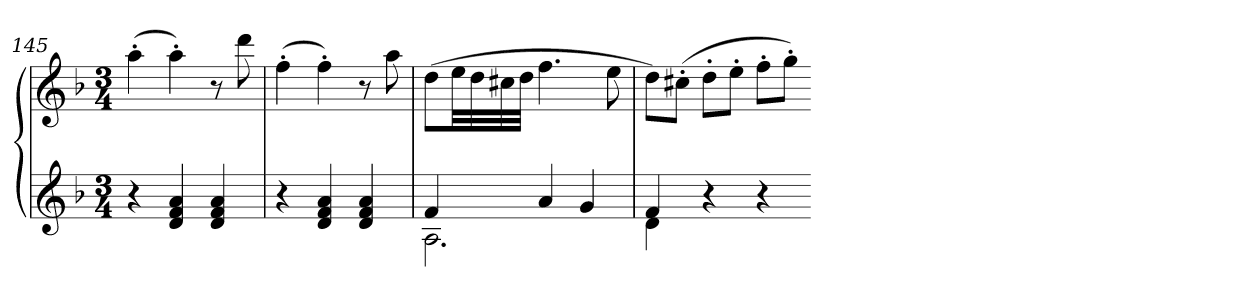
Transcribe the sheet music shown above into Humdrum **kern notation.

**kern	**kern
*part1	*part1
*staff2	*staff1
*clefG2	*clefG2
*k[b-]	*k[b-]
*d:	*d:
*M3/4	*M3/4
=145	=145
4r	(4aa'
4d 4f 4a	4aa')
4d 4f 4a	8r
.	8ddd
=146	=146
4r	(4ff'
4d 4f 4a	4ff')
4d 4f 4a	8r
.	8aa
=147	=147
*^	*
4f	2.A	(8ddL
.	.	32eeLL
.	.	32dd
.	.	32cc#X
.	.	32ddJJJ
4a	.	4.ff
4g	.	.
.	.	8ee
=148	=148	=148
4f	4d	8ddL)
.	.	(8cc#X'J
4r	2ryy	8dd'L
.	.	8ee'J
4r	.	8ff'L
.	.	8gg'J)
*v	*v	*
=-	=-
*-	*-
